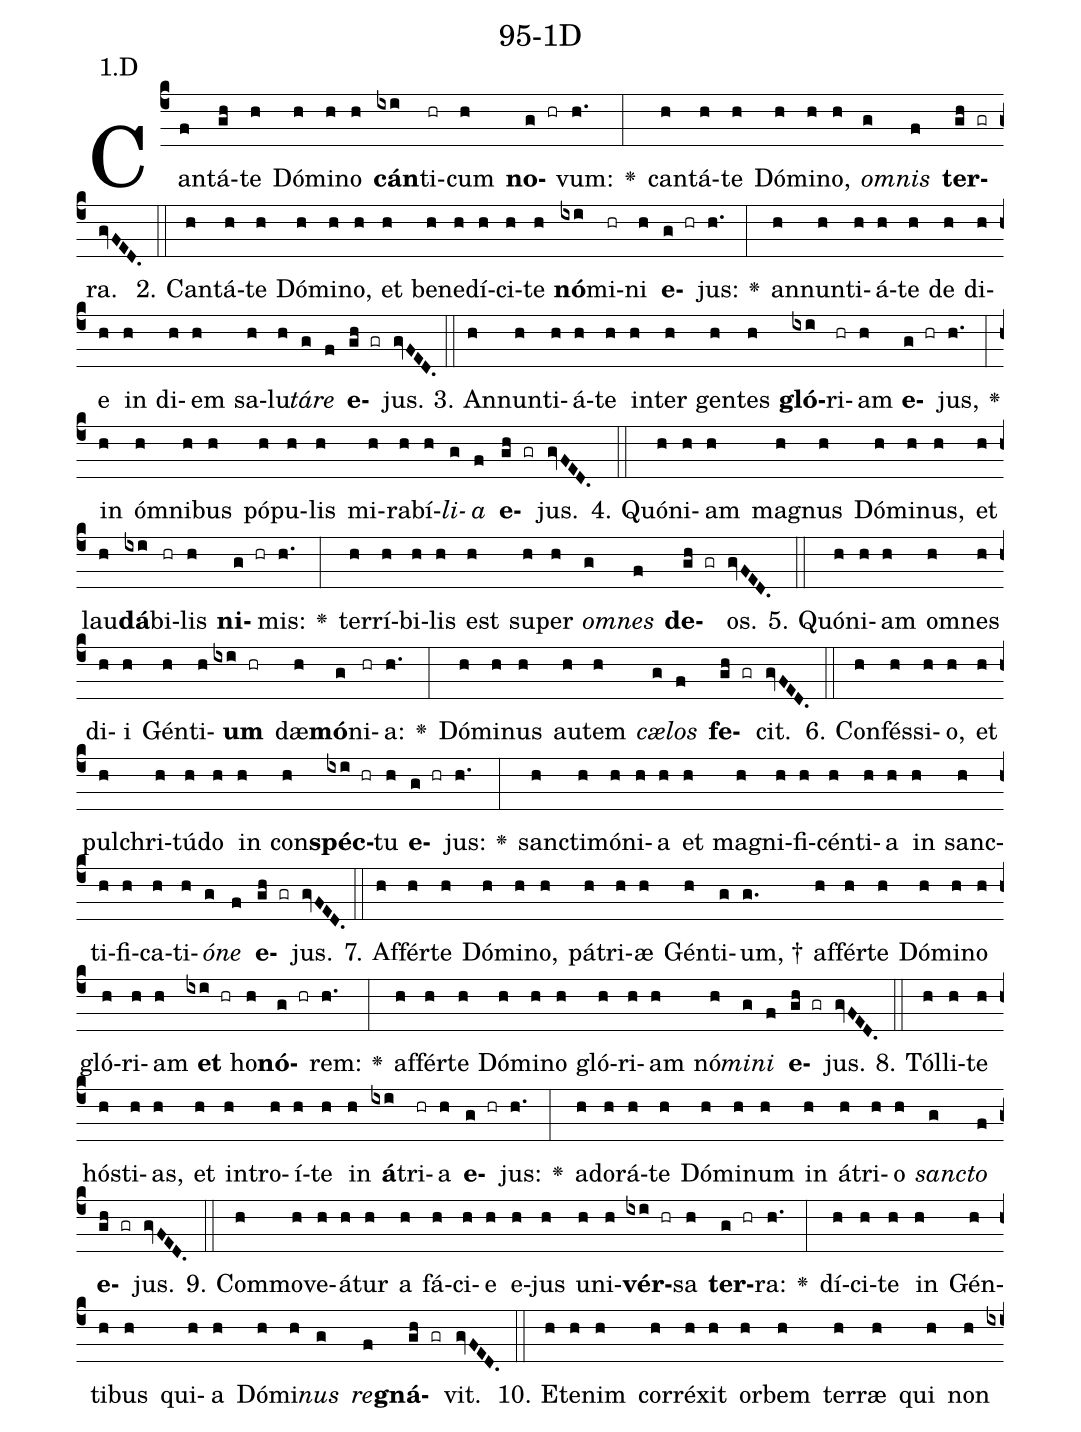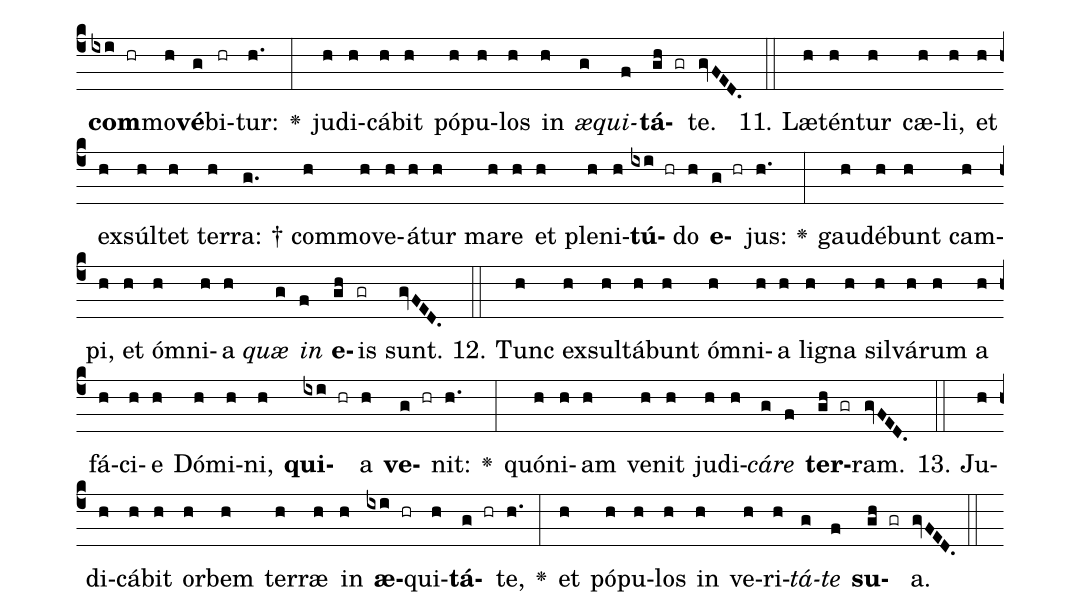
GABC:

name: 95-1D;
annotation: 1.D;
%%
(c4)Can(f)tá(gh)te(h) Dó(h)mi(h)no(h) <b>cán</b>(ixi)ti(hr)cum(h) <b>no</b>(g hr)vum:(h.) <v>\greheightstar</v>(:) can(h)tá(h)te(h) Dó(h)mi(h)no,(h) <i>om</i>(g)<i>nis</i>(f) <b>ter</b>(gh gr)ra.(gvFED.) (::)
2. Can(h)tá(h)te(h) Dó(h)mi(h)no,(h) et(h) be(h)ne(h)dí(h)ci(h)te(h) <b>nó</b>(ixi)mi(hr)ni(h) <b>e</b>(g hr)jus:(h.) <v>\greheightstar</v>(:) an(h)nun(h)ti(h)á(h)te(h) de(h) di(h)e(h) in(h) di(h)em(h) sa(h)lu(h)<i>tá</i>(g)<i>re</i>(f) <b>e</b>(gh gr)jus.(gvFED.) (::)
3. An(h)nun(h)ti(h)á(h)te(h) in(h)ter(h) gen(h)tes(h) <b>gló</b>(ixi)ri(hr)am(h) <b>e</b>(g hr)jus,(h.) <v>\greheightstar</v>(:) in(h) óm(h)ni(h)bus(h) pó(h)pu(h)lis(h) mi(h)ra(h)bí(h)<i>li</i>(g)<i>a</i>(f) <b>e</b>(gh gr)jus.(gvFED.) (::)
4. Quón(h)i(h)am(h) ma(h)gnus(h) Dó(h)mi(h)nus,(h) et(h) lau(h)<b>dá</b>(ixi)bi(hr)lis(h) <b>ni</b>(g hr)mis:(h.) <v>\greheightstar</v>(:) ter(h)rí(h)bi(h)lis(h) est(h) su(h)per(h) <i>om</i>(g)<i>nes</i>(f) <b>de</b>(gh gr)os.(gvFED.) (::)
5. Quón(h)i(h)am(h) om(h)nes(h) di(h)i(h) Gén(h)ti(h)<b>um</b>(ixi hr) dæ(h)<b>mó</b>(g)ni(hr)a:(h.) <v>\greheightstar</v>(:) Dó(h)mi(h)nus(h) au(h)tem(h) <i>cæ</i>(g)<i>los</i>(f) <b>fe</b>(gh gr)cit.(gvFED.) (::)
6. Con(h)fés(h)si(h)o,(h) et(h) pul(h)chri(h)tú(h)do(h) in(h) con(h)<b>spéc</b>(ixi hr)tu(h) <b>e</b>(g hr)jus:(h.) <v>\greheightstar</v>(:) sanc(h)ti(h)mó(h)ni(h)a(h) et(h) ma(h)gni(h)fi(h)cén(h)ti(h)a(h) in(h) sanc(h)ti(h)fi(h)ca(h)ti(h)<i>ó</i>(g)<i>ne</i>(f) <b>e</b>(gh gr)jus.(gvFED.) (::)
7. Af(h)fér(h)te(h) Dó(h)mi(h)no,(h) pá(h)tri(h)æ(h) Gén(h)ti(g)um, †(g.) af(h)fér(h)te(h) Dó(h)mi(h)no(h) gló(h)ri(h)am(h) <b>et</b>(ixi hr) ho(h)<b>nó</b>(g hr)rem:(h.) <v>\greheightstar</v>(:) af(h)fér(h)te(h) Dó(h)mi(h)no(h) gló(h)ri(h)am(h) nó(h)<i>mi</i>(g)<i>ni</i>(f) <b>e</b>(gh gr)jus.(gvFED.) (::)
8. Tól(h)li(h)te(h) hós(h)ti(h)as,(h) et(h) in(h)tro(h)í(h)te(h) in(h) <b>á</b>(ixi)tri(hr)a(h) <b>e</b>(g hr)jus:(h.) <v>\greheightstar</v>(:) ad(h)o(h)rá(h)te(h) Dó(h)mi(h)num(h) in(h) á(h)tri(h)o(h) <i>sanc</i>(g)<i>to</i>(f) <b>e</b>(gh gr)jus.(gvFED.) (::)
9. Com(h)mo(h)ve(h)á(h)tur(h) a(h) fá(h)ci(h)e(h) e(h)jus(h) u(h)ni(h)<b>vér</b>(ixi hr)sa(h) <b>ter</b>(g hr)ra:(h.) <v>\greheightstar</v>(:) dí(h)ci(h)te(h) in(h) Gén(h)ti(h)bus(h) qui(h)a(h) Dó(h)mi(h)<i>nus</i>(g) <i>re</i>(f)<b>gná</b>(gh gr)vit.(gvFED.) (::)
10. Et(h)e(h)nim(h) cor(h)ré(h)xit(h) or(h)bem(h) ter(h)ræ(h) qui(h) non(h) <b>com</b>(ixi hr)mo(h)<b>vé</b>(g)bi(hr)tur:(h.) <v>\greheightstar</v>(:) ju(h)di(h)cá(h)bit(h) pó(h)pu(h)los(h) in(h) <i>æ</i>(g)<i>qui</i>(f)<b>tá</b>(gh gr)te.(gvFED.) (::)
11. Læ(h)tén(h)tur(h) cæ(h)li,(h) et(h) ex(h)súl(h)tet(h) ter(h)ra: †(g.) com(h)mo(h)ve(h)á(h)tur(h) ma(h)re(h) et(h) ple(h)ni(h)<b>tú</b>(ixi hr)do(h) <b>e</b>(g hr)jus:(h.) <v>\greheightstar</v>(:) gau(h)dé(h)bunt(h) cam(h)pi,(h) et(h) óm(h)ni(h)a(h) <i>quæ</i>(g) <i>in</i>(f) <b>e</b>(gh)is(gr) sunt.(gvFED.) (::)
12. Tunc(h) ex(h)sul(h)tá(h)bunt(h) óm(h)ni(h)a(h) li(h)gna(h) sil(h)vá(h)rum(h) a(h) fá(h)ci(h)e(h) Dó(h)mi(h)ni,(h) <b>qui</b>(ixi hr)a(h) <b>ve</b>(g hr)nit:(h.) <v>\greheightstar</v>(:) quón(h)i(h)am(h) ve(h)nit(h) ju(h)di(h)<i>cá</i>(g)<i>re</i>(f) <b>ter</b>(gh gr)ram.(gvFED.) (::)
13. Ju(h)di(h)cá(h)bit(h) or(h)bem(h) ter(h)ræ(h) in(h) <b>æ</b>(ixi hr)qui(h)<b>tá</b>(g hr)te,(h.) <v>\greheightstar</v>(:) et(h) pó(h)pu(h)los(h) in(h) ve(h)ri(h)<i>tá</i>(g)<i>te</i>(f) <b>su</b>(gh gr)a.(gvFED.) (::)
